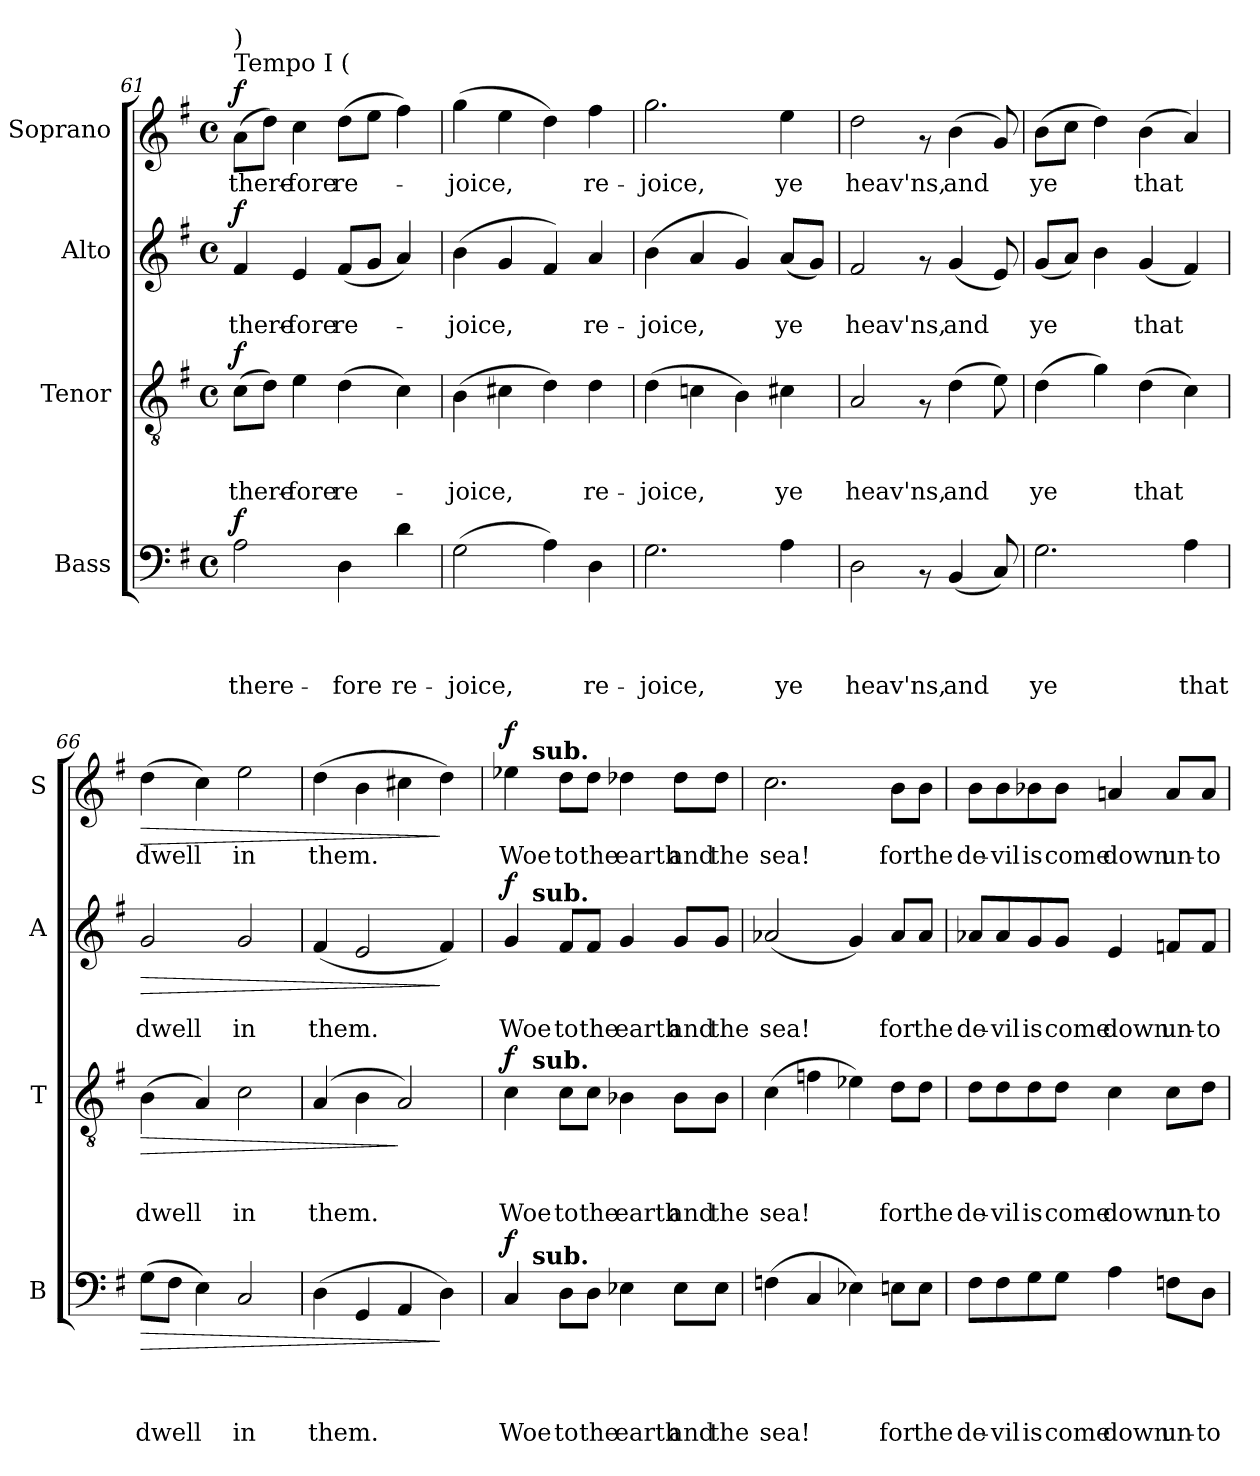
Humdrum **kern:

**kern	**text	**text	**text	**text	**dynam	**kern	**text	**text	**text	**dynam	**kern	**text	**text	**dynam	**kern	**text	**dynam
*part4	*part4	*part4	*part4	*part4	*part4	*part3	*part3	*part3	*part3	*part3	*part2	*part2	*part2	*part2	*part1	*part1	*part1
*staff4	*staff4	*staff4	*staff4	*staff4	*staff4	*staff3	*staff3	*staff3	*staff3	*staff3	*staff2	*staff2	*staff2	*staff2	*staff1	*staff1	*staff1
*I"Bass	*	*	*	*	*	*I"Tenor	*	*	*	*	*I"Alto	*	*	*	*I"Soprano	*	*
*I'B	*	*	*	*	*	*I'T	*	*	*	*	*I'A	*	*	*	*I'S	*	*
*clefF4	*	*	*	*	*	*clefGv2	*	*	*	*	*clefG2	*	*	*	*clefG2	*	*
*k[f#]	*	*	*	*	*	*k[f#]	*	*	*	*	*k[f#]	*	*	*	*k[f#]	*	*
*G:	*	*	*	*	*	*G:	*	*	*	*	*G:	*	*	*	*G:	*	*
*M4/4	*	*	*	*	*	*M4/4	*	*	*	*	*M4/4	*	*	*	*M4/4	*	*
*met(c)	*	*	*	*	*	*met(c)	*	*	*	*	*met(c)	*	*	*	*met(c)	*	*
*MM90	*	*	*	*	*	*MM90	*	*	*	*	*MM90	*	*	*	*MM90	*	*
=61	=61	=61	=61	=61	=61	=61	=61	=61	=61	=61	=61	=61	=61	=61	=61	=61	=61
!	!	!	!	!	!	!	!	!	!	!	!	!	!	!	!LO:TX:a:t=Tempo I (	!	!
!	!	!	!	!	!	!	!	!	!	!	!	!	!	!	!LO:TX:a:t=)	!	!
!	!	!	!	!LO:LY:b	!LO:DY:a	!	!	!	!LO:LY:b	!LO:DY:a	!	!	!LO:LY:b	!LO:DY:a	!	!LO:LY:b	!LO:DY:a
2A\	.	.	.	there-	f	(>8c\L	.	.	there-	f	4f#/	.	there-	f	(>8a\L	there-	f
.	.	.	.	.	.	8d\J)	.	.	.	.	.	.	.	.	8dd\J)	.	.
!	!	!	!	!	!	!	!	!	!LO:LY:b	!	!	!	!LO:LY:b	!	!	!LO:LY:b	!
.	.	.	.	.	.	4e\	.	.	-fore	.	4e/	.	-fore	.	4cc\	-fore	.
!	!	!	!	!LO:LY:b	!	!	!	!	!LO:LY:b	!	!	!	!LO:LY:b	!	!	!LO:LY:b	!
4D\	.	.	.	-fore	.	(>4d\	.	.	re-	.	(<8f#/L	.	re-	.	(>8dd\L	re-	.
.	.	.	.	.	.	.	.	.	.	.	8g/J	.	.	.	8ee\J	.	.
!	!	!	!	!LO:LY:b	!	!	!	!	!	!	!	!	!	!	!	!	!
4d\	.	.	.	re-	.	4c\)	.	.	.	.	4a/)	.	.	.	4ff#\)	.	.
=62	=62	=62	=62	=62	=62	=62	=62	=62	=62	=62	=62	=62	=62	=62	=62	=62	=62
!	!	!	!	!LO:LY:b	!	!	!	!	!LO:LY:b	!	!	!	!LO:LY:b	!	!	!LO:LY:b	!
(>2G\	.	.	.	-joice,	.	(>4B\	.	.	-joice,	.	(>4b\	.	-joice,	.	(>4gg\	-joice,	.
.	.	.	.	.	.	4c#X\	.	.	.	.	4g/	.	.	.	4ee\	.	.
4A\)	.	.	.	.	.	4d\)	.	.	.	.	4f#/)	.	.	.	4dd\)	.	.
!	!	!	!	!LO:LY:b	!	!	!	!	!LO:LY:b	!	!	!	!LO:LY:b	!	!	!LO:LY:b	!
4D\	.	.	.	re-	.	4d\	.	.	re-	.	4a/	.	re-	.	4ff#\	re-	.
=63	=63	=63	=63	=63	=63	=63	=63	=63	=63	=63	=63	=63	=63	=63	=63	=63	=63
!	!	!	!	!LO:LY:b	!	!	!	!	!LO:LY:b	!	!	!	!LO:LY:b	!	!	!LO:LY:b	!
2.G\	.	.	.	-joice,	.	(>4d\	.	.	-joice,	.	(>4b\	.	-joice,	.	2.gg\	-joice,	.
.	.	.	.	.	.	4cn\	.	.	.	.	4a/	.	.	.	.	.	.
.	.	.	.	.	.	4B\)	.	.	.	.	4g/)	.	.	.	.	.	.
!	!	!	!	!LO:LY:b	!	!	!	!	!LO:LY:b	!	!	!	!LO:LY:b	!	!	!LO:LY:b	!
4A\	.	.	.	ye	.	4c#X\	.	.	ye	.	(<8a/L	.	ye	.	4ee\	ye	.
.	.	.	.	.	.	.	.	.	.	.	8g/J)	.	.	.	.	.	.
!!LO:PB:g=z
=64	=64	=64	=64	=64	=64	=64	=64	=64	=64	=64	=64	=64	=64	=64	=64	=64	=64
!	!	!	!	!LO:LY:b	!	!	!	!	!LO:LY:b	!	!	!	!LO:LY:b	!	!	!LO:LY:b	!
2D\	.	.	.	heav'ns,	.	2A/	.	.	heav'ns,	.	2f#/	.	heav'ns,	.	2dd\	heav'ns,	.
8rAA	.	.	.	.	.	8rF	.	.	.	.	8rf	.	.	.	8rf	.	.
!	!	!	!	!LO:LY:b	!	!	!	!	!LO:LY:b	!	!	!	!LO:LY:b	!	!	!LO:LY:b	!
(<4BB/	.	.	.	and	.	(>4d\	.	.	and	.	(<4g/	.	and	.	(>4b\	and	.
8C/)	.	.	.	.	.	8e\)	.	.	.	.	8e/)	.	.	.	8g/)	.	.
=65	=65	=65	=65	=65	=65	=65	=65	=65	=65	=65	=65	=65	=65	=65	=65	=65	=65
!	!	!	!	!LO:LY:b	!	!	!	!	!LO:LY:b	!	!	!	!LO:LY:b	!	!	!LO:LY:b	!
2.G\	.	.	.	ye	.	(>4d\	.	.	ye	.	(>8g/L	.	ye	.	(>8b\L	ye	.
.	.	.	.	.	.	.	.	.	.	.	8a/J)	.	.	.	8cc\J	.	.
.	.	.	.	.	.	4g\)	.	.	.	.	4b\	.	.	.	4dd\)	.	.
!	!	!	!	!	!	!	!	!	!LO:LY:b	!	!	!	!LO:LY:b	!	!	!LO:LY:b	!
.	.	.	.	.	.	(>4d\	.	.	that	.	(<4g/	.	that	.	(>4b\	that	.
!	!	!	!	!LO:LY:b	!	!	!	!	!	!	!	!	!	!	!	!	!
4A\	.	.	.	that	.	4c\)	.	.	.	.	4f#/)	.	.	.	4a/)	.	.
=66	=66	=66	=66	=66	=66	=66	=66	=66	=66	=66	=66	=66	=66	=66	=66	=66	=66
!	!	!	!	!LO:LY:b	!LO:HP:b	!	!	!	!LO:LY:b	!LO:HP:b	!	!	!LO:LY:b	!LO:HP:b	!	!LO:LY:b	!LO:HP:b
(>8G\L	.	.	.	dwell	>	(>4B\	.	.	dwell	>	2g/	.	dwell	>	(>4dd\	dwell	>
8F#\J	.	.	.	.	.	.	.	.	.	.	.	.	.	.	.	.	.
4E\)	.	.	.	.	.	4A/)	.	.	.	.	.	.	.	.	4cc\)	.	.
!	!	!	!	!LO:LY:b	!	!	!	!	!LO:LY:b	!	!	!	!LO:LY:b	!	!	!LO:LY:b	!
2C/	.	.	.	in	.	2c\	.	.	in	.	2g/	.	in	.	2ee\	in	.
=67	=67	=67	=67	=67	=67	=67	=67	=67	=67	=67	=67	=67	=67	=67	=67	=67	=67
!	!	!	!	!LO:LY:b	!	!	!	!	!LO:LY:b	!	!	!	!LO:LY:b	!	!	!LO:LY:b	!
(>4D\	.	.	.	them.	.	(>4A/	.	.	them.	.	(<4f#/	.	them.	.	(>4dd\	them.	.
4GG/	.	.	.	.	.	4B\	.	.	.	.	2e/	.	.	.	4b\	.	.
4AA/	.	.	.	.	.	2A/)	.	.	.	]	.	.	.	.	4cc#X\	.	.
4D\)	.	.	.	.	]	.	.	.	.	.	4f#/)	.	.	]	4dd\)	.	]
=68	=68	=68	=68	=68	=68	=68	=68	=68	=68	=68	=68	=68	=68	=68	=68	=68	=68
!	!	!	!	!LO:LY:b	!LO:DY:a	!	!	!	!LO:LY:b	!LO:DY:a	!	!	!LO:LY:b	!LO:DY:a	!	!LO:LY:b	!LO:DY:a
*^	*	*	*	*	*	*^	*	*	*	*	*^	*	*	*	*^	*	*
4C/	8ryy	.	.	.	Woe	f	4c\	8ryy	.	.	Woe	f	4g/	8ryy	.	Woe	f	4ee-X\	8ryy	Woe	f
!	!	!	!	!	!	!	!	!	!	!	!	!	!	!	!	!	!	!	!LO:TX:a:B:t=sub.	!	!
!	!	!	!	!	!	!	!	!	!	!	!	!	!	!LO:TX:a:B:t=sub.	!	!	!	!	!	!	!
!	!	!	!	!	!	!	!	!LO:TX:a:B:t=sub.	!	!	!	!	!	!	!	!	!	!	!	!	!
!	!LO:TX:a:B:t=sub.	!	!	!	!	!	!	!	!	!	!	!	!	!	!	!	!	!	!	!	!
.	2..ryy	.	.	.	.	.	.	2..ryy	.	.	.	.	.	2..ryy	.	.	.	.	2..ryy	.	.
!	!	!	!	!	!LO:LY:b	!	!	!	!	!	!LO:LY:b	!	!	!	!	!LO:LY:b	!	!	!	!LO:LY:b	!
8D\L	.	.	.	.	to	.	8c\L	.	.	.	to	.	8f#/L	.	.	to	.	8dd\L	.	to	.
!	!	!	!	!	!LO:LY:b	!	!	!	!	!	!LO:LY:b	!	!	!	!	!LO:LY:b	!	!	!	!LO:LY:b	!
8D\J	.	.	.	.	the	.	8c\J	.	.	.	the	.	8f#/J	.	.	the	.	8dd\J	.	the	.
!	!	!	!	!	!LO:LY:b	!	!	!	!	!	!LO:LY:b	!	!	!	!	!LO:LY:b	!	!	!	!LO:LY:b	!
4E-X\	.	.	.	.	earth	.	4B-X\	.	.	.	earth	.	4g/	.	.	earth	.	4dd-X\	.	earth	.
!	!	!	!	!	!LO:LY:b	!	!	!	!	!	!LO:LY:b	!	!	!	!	!LO:LY:b	!	!	!	!LO:LY:b	!
8E-\L	.	.	.	.	and	.	8B-\L	.	.	.	and	.	8g/L	.	.	and	.	8dd-\L	.	and	.
!	!	!	!	!	!LO:LY:b	!	!	!	!	!	!LO:LY:b	!	!	!	!	!LO:LY:b	!	!	!	!LO:LY:b	!
8E-\J	.	.	.	.	the	.	8B-\J	.	.	.	the	.	8g/J	.	.	the	.	8dd-\J	.	the	.
!!LO:LB:g=z
=69	=69	=69	=69	=69	=69	=69	=69	=69	=69	=69	=69	=69	=69	=69	=69	=69	=69	=69	=69	=69	=69
!	!	!	!	!	!LO:LY:b	!	!	!	!	!	!LO:LY:b	!	!	!	!	!LO:LY:b	!	!	!	!LO:LY:b	!
*v	*v	*	*	*	*	*	*	*	*	*	*	*	*v	*v	*	*	*	*v	*v	*	*
*	*	*	*	*	*	*v	*v	*	*	*	*	*	*	*	*	*	*	*
(>4Fn\	.	.	.	sea!	.	(>4c\	.	.	sea!	.	(<2a-X/	.	sea!	.	2.cc\	sea!	.
4C/	.	.	.	.	.	4fn\	.	.	.	.	.	.	.	.	.	.	.
4E-X\)	.	.	.	.	.	4e-X\)	.	.	.	.	4g/)	.	.	.	.	.	.
!	!	!	!	!LO:LY:b	!	!	!	!	!LO:LY:b	!	!	!	!LO:LY:b	!	!	!LO:LY:b	!
8En\L	.	.	.	for	.	8d\L	.	.	for	.	8a-/L	.	for	.	8b\L	for	.
!	!	!	!	!LO:LY:b	!	!	!	!	!LO:LY:b	!	!	!	!LO:LY:b	!	!	!LO:LY:b	!
8E\J	.	.	.	the	.	8d\J	.	.	the	.	8a-/J	.	the	.	8b\J	the	.
=70	=70	=70	=70	=70	=70	=70	=70	=70	=70	=70	=70	=70	=70	=70	=70	=70	=70
!	!	!	!	!LO:LY:b	!	!	!	!	!LO:LY:b	!	!	!	!LO:LY:b	!	!	!LO:LY:b	!
8F#i\L	.	.	.	de-	.	8d\L	.	.	de-	.	8a-X/L	.	de-	.	8b\L	de-	.
!	!	!	!	!LO:LY:b	!	!	!	!	!LO:LY:b	!	!	!	!LO:LY:b	!	!	!LO:LY:b	!
8F#\	.	.	.	-vil	.	8d\	.	.	-vil	.	8a-/	.	-vil	.	8b\	-vil	.
!	!	!	!	!LO:LY:b	!	!	!	!	!LO:LY:b	!	!	!	!LO:LY:b	!	!	!LO:LY:b	!
8G\	.	.	.	is	.	8d\	.	.	is	.	8g/	.	is	.	8b-X\	is	.
!	!	!	!	!LO:LY:b	!	!	!	!	!LO:LY:b	!	!	!	!LO:LY:b	!	!	!LO:LY:b	!
8G\J	.	.	.	come	.	8d\J	.	.	come	.	8g/J	.	come	.	8b-\J	come	.
!	!	!	!	!LO:LY:b	!	!	!	!	!LO:LY:b	!	!	!	!LO:LY:b	!	!	!LO:LY:b	!
4A\	.	.	.	down	.	4c\	.	.	down	.	4e/	.	down	.	4an/	down	.
!	!	!	!	!LO:LY:b	!	!	!	!	!LO:LY:b	!	!	!	!LO:LY:b	!	!	!LO:LY:b	!
8Fn\L	.	.	.	un-	.	8c\L	.	.	un-	.	8fn/L	.	un-	.	8a/L	un-	.
!	!	!	!	!LO:LY:b	!	!	!	!	!LO:LY:b	!	!	!	!LO:LY:b	!	!	!LO:LY:b	!
8D\J	.	.	.	-to	.	8d\J	.	.	-to	.	8f/J	.	-to	.	8a/J	-to	.
=	=	=	=	=	=	=	=	=	=	=	=	=	=	=	=	=	=
*-	*-	*-	*-	*-	*-	*-	*-	*-	*-	*-	*-	*-	*-	*-	*-	*-	*-
